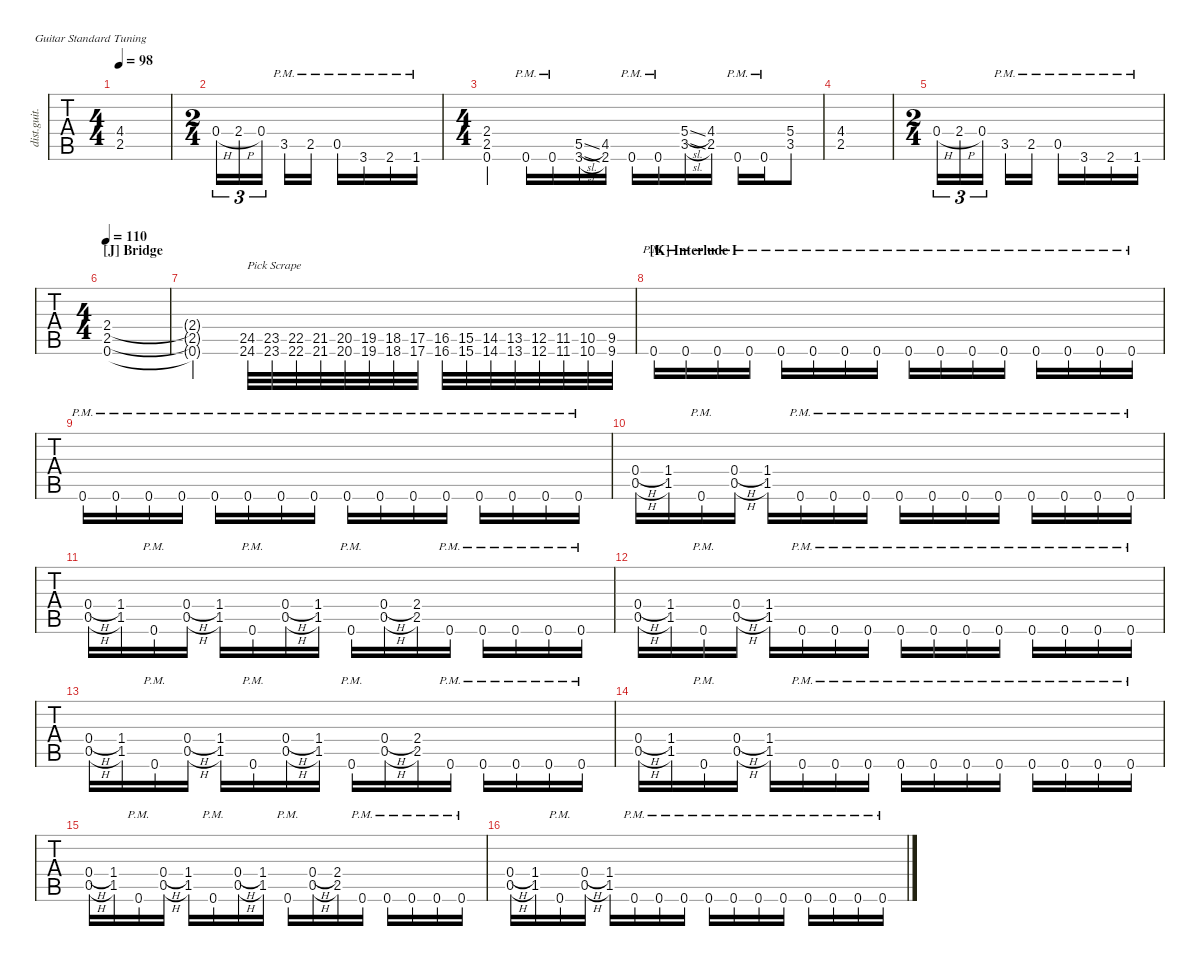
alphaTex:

\defaultSystemsLayout 4
\hideDynamics
\bracketExtendMode nobrackets
\otherSystemsTrackNameOrientation horizontal
\track ("Rhythm Guitar (James)" "dist.guit.") {instrument distortionguitar}
\staff {tabs}
\tuning (E4 B3 G3 D3 A2 E2)
\ts (4 4)
\tempo 98
\clef g2
\ks eminor
(2.5{acc forcenatural} 4.4{acc #}).1{dy mf} |
\ts (2 4)
\beaming (8 2 2)
0.4{h acc forcenatural}.16{tu (3 2)} 2.4{h acc forcenatural}.16{tu (3 2)} 0.4{acc forcenatural}.16{tu (3 2)} 3.5{pm acc forcenatural}.16 2.5{pm acc forcenatural}.16 0.5{pm acc forcenatural}.16 3.6{pm acc forcenatural}.16 2.6{pm acc #}.16 1.6{pm acc forcenatural}.16 |
\ts (4 4)
\beaming (8 2 2 2 2)
(0.6{acc forcenatural} 2.5{acc forcenatural} 2.4{acc forcenatural}).4 0.6{pm acc forcenatural}.16 0.6{pm acc forcenatural}.16 (3.6{sl acc forcenatural} 5.5{sl acc forcenatural}).16 (4.5{acc #} 2.6{acc #}).16 0.6{pm acc forcenatural}.16 0.6{pm acc forcenatural}.16 (3.5{sl acc forcenatural} 5.4{sl acc forcenatural}).16 (4.4{acc #} 2.5{acc forcenatural}).16 0.6{pm acc forcenatural}.16 0.6{pm acc forcenatural}.16 (3.5{st acc forcenatural} 5.4{st acc forcenatural}).8 |
(4.4{acc #} 2.5{acc forcenatural}).1 |
\ts (2 4)
\beaming (8 2 2)
0.4{h acc forcenatural}.16{tu (3 2)} 2.4{h acc forcenatural}.16{tu (3 2)} 0.4{acc forcenatural}.16{tu (3 2)} 3.5{pm acc forcenatural}.16 2.5{pm acc forcenatural}.16 0.5{pm acc forcenatural}.16 3.6{pm acc forcenatural}.16 2.6{pm acc #}.16 1.6{pm acc forcenatural}.16 |
\ts (4 4)
\beaming (8 2 2 2 2)
\section ("J" "Bridge")
\tempo 110
(0.6{acc forcenatural} 2.5{acc forcenatural} 2.4{acc forcenatural}).1 |
(2.4{t acc forcenatural} 2.5{t acc forcenatural} 0.6{t acc forcenatural}).2 (24.6{acc forcenatural} 24.5{acc forcenatural}).32{txt "Pick Scrape"} (23.6{acc #} 23.5{acc #}).32 (22.6{acc forcenatural} 22.5{acc forcenatural}).32 (21.6{acc #} 21.5{acc #}).32 (20.6{acc forcenatural} 20.5{acc forcenatural}).32 (19.6{acc forcenatural} 19.5{acc forcenatural}).32 (18.6{acc #} 18.5{acc #}).32 (17.6{acc forcenatural} 17.5{acc forcenatural}).32 (16.6{acc #} 16.5{acc #}).32 (15.6{acc forcenatural} 15.5{acc forcenatural}).32 (14.6{acc #} 14.5{acc forcenatural}).32 (13.6{acc forcenatural} 13.5{acc #}).32 (12.6{acc forcenatural} 12.5{acc forcenatural}).32 (11.6{acc #} 11.5{acc #}).32 (10.6{acc forcenatural} 10.5{acc forcenatural}).32 (9.6{acc #} 9.5{acc #}).32 |
\section ("K" "Interlude I")
0.6{pm acc forcenatural}.16 0.6{pm acc forcenatural}.16 0.6{pm acc forcenatural}.16 0.6{pm acc forcenatural}.16 0.6{pm acc forcenatural}.16 0.6{pm acc forcenatural}.16 0.6{pm acc forcenatural}.16 0.6{pm acc forcenatural}.16 0.6{pm acc forcenatural}.16 0.6{pm acc forcenatural}.16 0.6{pm acc forcenatural}.16 0.6{pm acc forcenatural}.16 0.6{pm acc forcenatural}.16 0.6{pm acc forcenatural}.16 0.6{pm acc forcenatural}.16 0.6{pm acc forcenatural}.16 |
0.6{pm acc forcenatural}.16 0.6{pm acc forcenatural}.16 0.6{pm acc forcenatural}.16 0.6{pm acc forcenatural}.16 0.6{pm acc forcenatural}.16 0.6{pm acc forcenatural}.16 0.6{pm acc forcenatural}.16 0.6{pm acc forcenatural}.16 0.6{pm acc forcenatural}.16 0.6{pm acc forcenatural}.16 0.6{pm acc forcenatural}.16 0.6{pm acc forcenatural}.16 0.6{pm acc forcenatural}.16 0.6{pm acc forcenatural}.16 0.6{pm acc forcenatural}.16 0.6{pm acc forcenatural}.16 |
(0.5{h acc forcenatural} 0.4{h acc forcenatural}).16 (1.4{acc #} 1.5{acc #}).16 0.6{pm acc forcenatural}.16 (0.5{h acc forcenatural} 0.4{h acc forcenatural}).16 (1.4{acc #} 1.5{acc #}).16 0.6{pm acc forcenatural}.16 0.6{pm acc forcenatural}.16 0.6{pm acc forcenatural}.16 0.6{pm acc forcenatural}.16 0.6{pm acc forcenatural}.16 0.6{pm acc forcenatural}.16 0.6{pm acc forcenatural}.16 0.6{pm acc forcenatural}.16 0.6{pm acc forcenatural}.16 0.6{pm acc forcenatural}.16 0.6{pm acc forcenatural}.16 |
(0.5{h acc forcenatural} 0.4{h acc forcenatural}).16 (1.4{acc #} 1.5{acc #}).16 0.6{pm acc forcenatural}.16 (0.5{h acc forcenatural} 0.4{h acc forcenatural}).16 (1.4{acc #} 1.5{acc #}).16 0.6{pm acc forcenatural}.16 (0.5{h acc forcenatural} 0.4{h acc forcenatural}).16 (1.4{acc #} 1.5{acc #}).16 0.6{pm acc forcenatural}.16 (0.5{h acc forcenatural} 0.4{h acc forcenatural}).16 (2.4{acc forcenatural} 2.5{acc forcenatural}).16 0.6{pm acc forcenatural}.16 0.6{pm acc forcenatural}.16 0.6{pm acc forcenatural}.16 0.6{pm acc forcenatural}.16 0.6{pm acc forcenatural}.16 |
(0.5{h acc forcenatural} 0.4{h acc forcenatural}).16 (1.4{acc #} 1.5{acc #}).16 0.6{pm acc forcenatural}.16 (0.5{h acc forcenatural} 0.4{h acc forcenatural}).16 (1.4{acc #} 1.5{acc #}).16 0.6{pm acc forcenatural}.16 0.6{pm acc forcenatural}.16 0.6{pm acc forcenatural}.16 0.6{pm acc forcenatural}.16 0.6{pm acc forcenatural}.16 0.6{pm acc forcenatural}.16 0.6{pm acc forcenatural}.16 0.6{pm acc forcenatural}.16 0.6{pm acc forcenatural}.16 0.6{pm acc forcenatural}.16 0.6{pm acc forcenatural}.16 |
(0.5{h acc forcenatural} 0.4{h acc forcenatural}).16 (1.4{acc #} 1.5{acc #}).16 0.6{pm acc forcenatural}.16 (0.5{h acc forcenatural} 0.4{h acc forcenatural}).16 (1.4{acc #} 1.5{acc #}).16 0.6{pm acc forcenatural}.16 (0.5{h acc forcenatural} 0.4{h acc forcenatural}).16 (1.4{acc #} 1.5{acc #}).16 0.6{pm acc forcenatural}.16 (0.5{h acc forcenatural} 0.4{h acc forcenatural}).16 (2.4{acc forcenatural} 2.5{acc forcenatural}).16 0.6{pm acc forcenatural}.16 0.6{pm acc forcenatural}.16 0.6{pm acc forcenatural}.16 0.6{pm acc forcenatural}.16 0.6{pm acc forcenatural}.16 |
(0.5{h acc forcenatural} 0.4{h acc forcenatural}).16 (1.4{acc #} 1.5{acc #}).16 0.6{pm acc forcenatural}.16 (0.5{h acc forcenatural} 0.4{h acc forcenatural}).16 (1.4{acc #} 1.5{acc #}).16 0.6{pm acc forcenatural}.16 0.6{pm acc forcenatural}.16 0.6{pm acc forcenatural}.16 0.6{pm acc forcenatural}.16 0.6{pm acc forcenatural}.16 0.6{pm acc forcenatural}.16 0.6{pm acc forcenatural}.16 0.6{pm acc forcenatural}.16 0.6{pm acc forcenatural}.16 0.6{pm acc forcenatural}.16 0.6{pm acc forcenatural}.16 |
(0.5{h acc forcenatural} 0.4{h acc forcenatural}).16 (1.4{acc #} 1.5{acc #}).16 0.6{pm acc forcenatural}.16 (0.5{h acc forcenatural} 0.4{h acc forcenatural}).16 (1.4{acc #} 1.5{acc #}).16 0.6{pm acc forcenatural}.16 (0.5{h acc forcenatural} 0.4{h acc forcenatural}).16 (1.4{acc #} 1.5{acc #}).16 0.6{pm acc forcenatural}.16 (0.5{h acc forcenatural} 0.4{h acc forcenatural}).16 (2.4{acc forcenatural} 2.5{acc forcenatural}).16 0.6{pm acc forcenatural}.16 0.6{pm acc forcenatural}.16 0.6{pm acc forcenatural}.16 0.6{pm acc forcenatural}.16 0.6{pm acc forcenatural}.16 |
(0.5{h acc forcenatural} 0.4{h acc forcenatural}).16 (1.4{acc #} 1.5{acc #}).16 0.6{pm acc forcenatural}.16 (0.5{h acc forcenatural} 0.4{h acc forcenatural}).16 (1.4{acc #} 1.5{acc #}).16 0.6{pm acc forcenatural}.16 0.6{pm acc forcenatural}.16 0.6{pm acc forcenatural}.16 0.6{pm acc forcenatural}.16 0.6{pm acc forcenatural}.16 0.6{pm acc forcenatural}.16 0.6{pm acc forcenatural}.16 0.6{pm acc forcenatural}.16 0.6{pm acc forcenatural}.16 0.6{pm acc forcenatural}.16 0.6{pm acc forcenatural}.16
